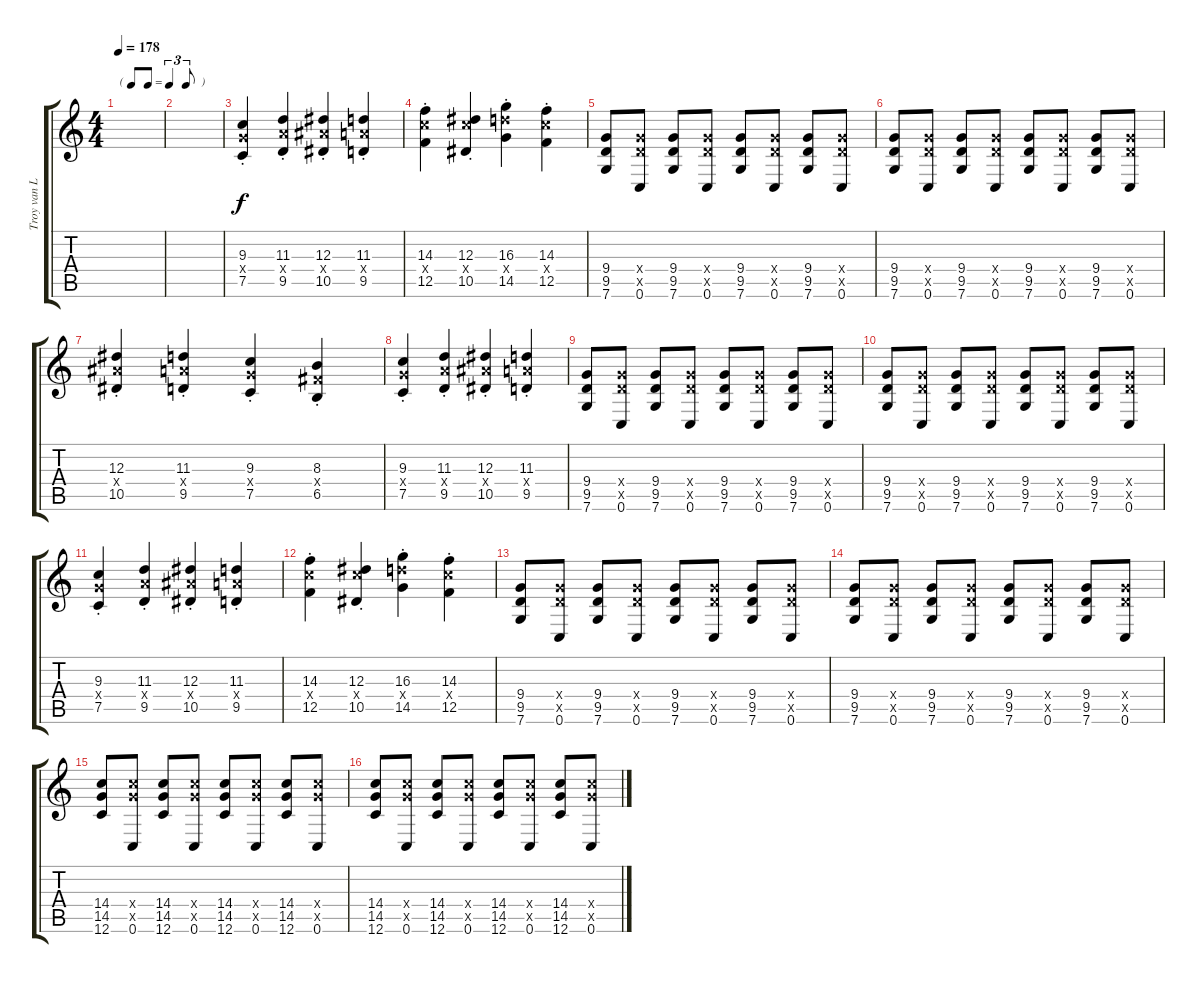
\track ("Troy van Leeuwen" "Troy van L") {instrument overdrivenguitar}
\staff {score tabs}
\tuning (C4 G3 Eb3 Bb2 F2 C2) {hide}
\ts (4 4)
\tf triplet8th
\tempo 178
\clef g2
\ks c
|
|
(9.3{st} 9.4{x} 7.5{st}).4 (11.3{st} 11.4{x} 9.5{st}).4 (12.3{st} 12.4{x} 10.5{st}).4 (11.3{st} 11.4{x} 9.5{st}).4 |
(14.3{st} 14.4{x} 12.5{st}).4 (12.3{st} 14.4{x} 10.5{st}).4 (16.3{st} 16.4{x} 14.5{st}).4 (14.3{st} 14.4{x} 12.5{st}).4 |
(9.4 9.5 7.6).8 (9.4{x} 9.5{x} 0.6).8 (9.4 9.5 7.6).8 (9.4{x} 9.5{x} 0.6).8 (9.4 9.5 7.6).8 (9.4{x} 9.5{x} 0.6).8 (9.4 9.5 7.6).8 (9.4{x} 9.5{x} 0.6).8 |
(9.4 9.5 7.6).8 (9.4{x} 9.5{x} 0.6).8 (9.4 9.5 7.6).8 (9.4{x} 9.5{x} 0.6).8 (9.4 9.5 7.6).8 (9.4{x} 9.5{x} 0.6).8 (9.4 9.5 7.6).8 (9.4{x} 9.5{x} 0.6).8 |
(12.3{st} 12.4{x} 10.5{st}).4 (11.3{st} 11.4{x} 9.5{st}).4 (9.3{st} 9.4{x} 7.5{st}).4 (8.3{st} 8.4{x} 6.5{st}).4 |
(9.3{st} 9.4{x} 7.5{st}).4 (11.3{st} 11.4{x} 9.5{st}).4 (12.3{st} 12.4{x} 10.5{st}).4 (11.3{st} 11.4{x} 9.5{st}).4 |
(9.4 9.5 7.6).8 (9.4{x} 9.5{x} 0.6).8 (9.4 9.5 7.6).8 (9.4{x} 9.5{x} 0.6).8 (9.4 9.5 7.6).8 (9.4{x} 9.5{x} 0.6).8 (9.4 9.5 7.6).8 (9.4{x} 9.5{x} 0.6).8 |
(9.4 9.5 7.6).8 (9.4{x} 9.5{x} 0.6).8 (9.4 9.5 7.6).8 (9.4{x} 9.5{x} 0.6).8 (9.4 9.5 7.6).8 (9.4{x} 9.5{x} 0.6).8 (9.4 9.5 7.6).8 (9.4{x} 9.5{x} 0.6).8 |
(9.3{st} 9.4{x} 7.5{st}).4 (11.3{st} 11.4{x} 9.5{st}).4 (12.3{st} 12.4{x} 10.5{st}).4 (11.3{st} 11.4{x} 9.5{st}).4 |
(14.3{st} 14.4{x} 12.5{st}).4 (12.3{st} 14.4{x} 10.5{st}).4 (16.3{st} 16.4{x} 14.5{st}).4 (14.3{st} 14.4{x} 12.5{st}).4 |
(9.4 9.5 7.6).8 (9.4{x} 9.5{x} 0.6).8 (9.4 9.5 7.6).8 (9.4{x} 9.5{x} 0.6).8 (9.4 9.5 7.6).8 (9.4{x} 9.5{x} 0.6).8 (9.4 9.5 7.6).8 (9.4{x} 9.5{x} 0.6).8 |
(9.4 9.5 7.6).8 (9.4{x} 9.5{x} 0.6).8 (9.4 9.5 7.6).8 (9.4{x} 9.5{x} 0.6).8 (9.4 9.5 7.6).8 (9.4{x} 9.5{x} 0.6).8 (9.4 9.5 7.6).8 (9.4{x} 9.5{x} 0.6).8 |
(14.4 14.5 12.6).8 (14.4{x} 14.5{x} 0.6).8 (14.4 14.5 12.6).8 (14.4{x} 14.5{x} 0.6).8 (14.4 14.5 12.6).8 (14.4{x} 14.5{x} 0.6).8 (14.4 14.5 12.6).8 (14.4{x} 14.5{x} 0.6).8 |
(14.4 14.5 12.6).8 (14.4{x} 14.5{x} 0.6).8 (14.4 14.5 12.6).8 (14.4{x} 14.5{x} 0.6).8 (14.4 14.5 12.6).8 (14.4{x} 14.5{x} 0.6).8 (14.4 14.5 12.6).8 (14.4{x} 14.5{x} 0.6).8
